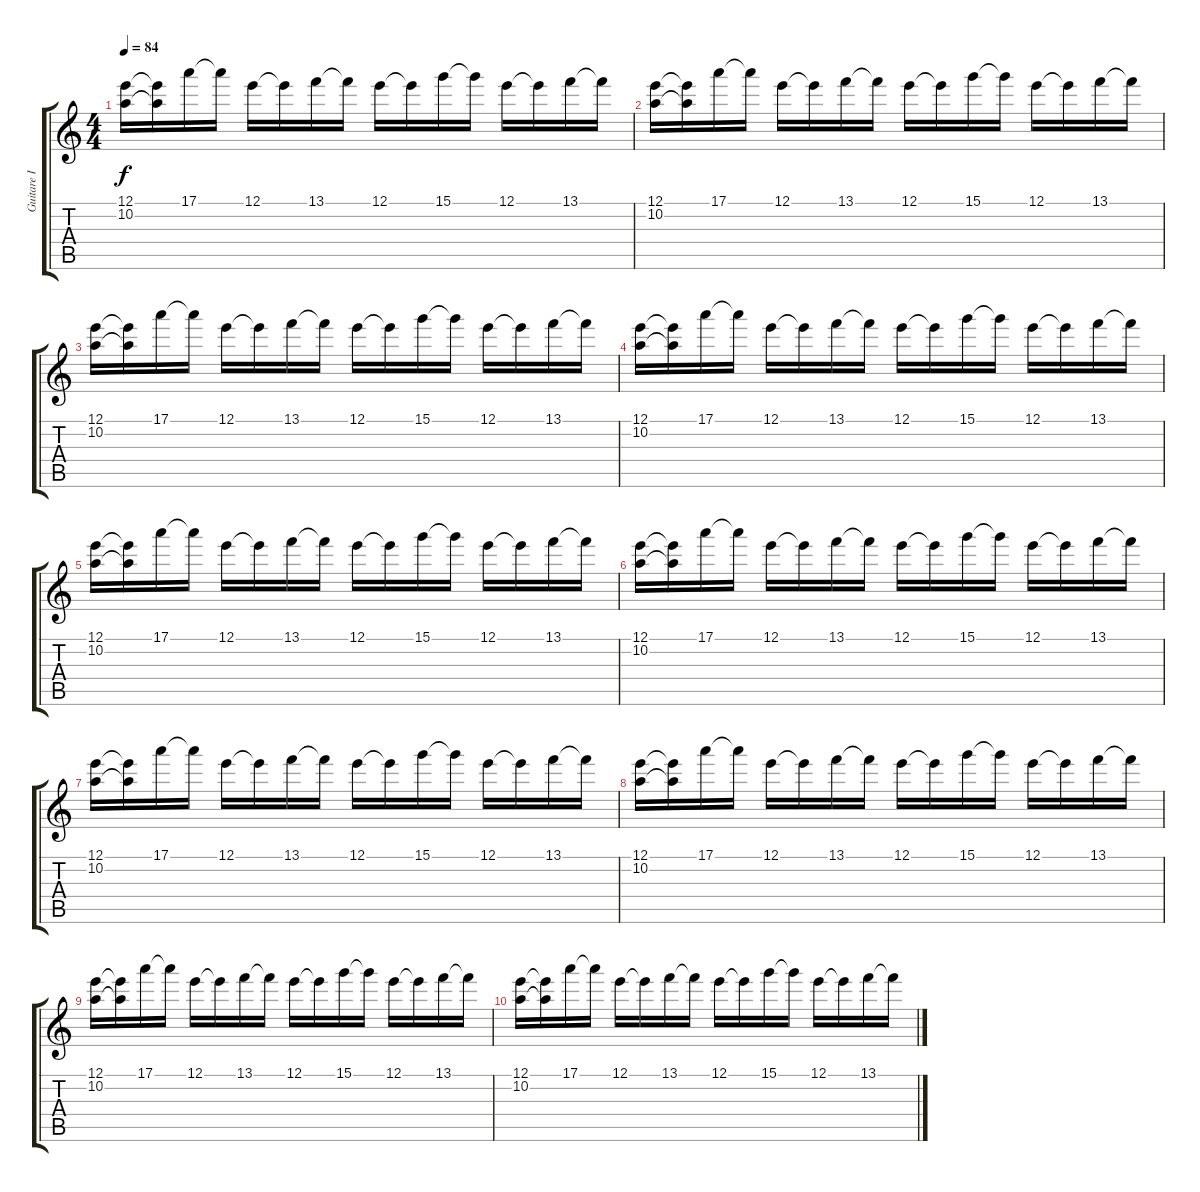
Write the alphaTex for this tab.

\track ("Guitare I" "Guitare I") {instrument electricguitarjazz}
\staff {score tabs}
\tuning (E4 B3 G3 D3 A2 E2) {hide}
\ts (4 4)
\tempo 84
\clef g2
\ks c
(12.1 10.2).16{dy f} (12.1{t} 10.2{t}).16 17.1.16 17.1{t}.16 12.1.16 12.1{t}.16 13.1.16 13.1{t}.16 12.1.16 12.1{t}.16 15.1.16 15.1{t}.16 12.1.16 12.1{t}.16 13.1.16 13.1{t}.16 |
(12.1 10.2).16 (12.1{t} 10.2{t}).16 17.1.16 17.1{t}.16 12.1.16 12.1{t}.16 13.1.16 13.1{t}.16 12.1.16 12.1{t}.16 15.1.16 15.1{t}.16 12.1.16 12.1{t}.16 13.1.16 13.1{t}.16 |
(12.1 10.2).16 (12.1{t} 10.2{t}).16 17.1.16 17.1{t}.16 12.1.16 12.1{t}.16 13.1.16 13.1{t}.16 12.1.16 12.1{t}.16 15.1.16 15.1{t}.16 12.1.16 12.1{t}.16 13.1.16 13.1{t}.16 |
(12.1 10.2).16 (12.1{t} 10.2{t}).16 17.1.16 17.1{t}.16 12.1.16 12.1{t}.16 13.1.16 13.1{t}.16 12.1.16 12.1{t}.16 15.1.16 15.1{t}.16 12.1.16 12.1{t}.16 13.1.16 13.1{t}.16 |
(12.1 10.2).16 (12.1{t} 10.2{t}).16 17.1.16 17.1{t}.16 12.1.16 12.1{t}.16 13.1.16 13.1{t}.16 12.1.16 12.1{t}.16 15.1.16 15.1{t}.16 12.1.16 12.1{t}.16 13.1.16 13.1{t}.16 |
(12.1 10.2).16 (12.1{t} 10.2{t}).16 17.1.16 17.1{t}.16 12.1.16 12.1{t}.16 13.1.16 13.1{t}.16 12.1.16 12.1{t}.16 15.1.16 15.1{t}.16 12.1.16 12.1{t}.16 13.1.16 13.1{t}.16 |
(12.1 10.2).16 (12.1{t} 10.2{t}).16 17.1.16 17.1{t}.16 12.1.16 12.1{t}.16 13.1.16 13.1{t}.16 12.1.16 12.1{t}.16 15.1.16 15.1{t}.16 12.1.16 12.1{t}.16 13.1.16 13.1{t}.16 |
(12.1 10.2).16 (12.1{t} 10.2{t}).16 17.1.16 17.1{t}.16 12.1.16 12.1{t}.16 13.1.16 13.1{t}.16 12.1.16 12.1{t}.16 15.1.16 15.1{t}.16 12.1.16 12.1{t}.16 13.1.16 13.1{t}.16 |
(12.1 10.2).16 (12.1{t} 10.2{t}).16 17.1.16 17.1{t}.16 12.1.16 12.1{t}.16 13.1.16 13.1{t}.16 12.1.16 12.1{t}.16 15.1.16 15.1{t}.16 12.1.16 12.1{t}.16 13.1.16 13.1{t}.16 |
(12.1 10.2).16 (12.1{t} 10.2{t}).16 17.1.16 17.1{t}.16 12.1.16 12.1{t}.16 13.1.16 13.1{t}.16 12.1.16 12.1{t}.16 15.1.16 15.1{t}.16 12.1.16 12.1{t}.16 13.1.16 13.1{t}.16
